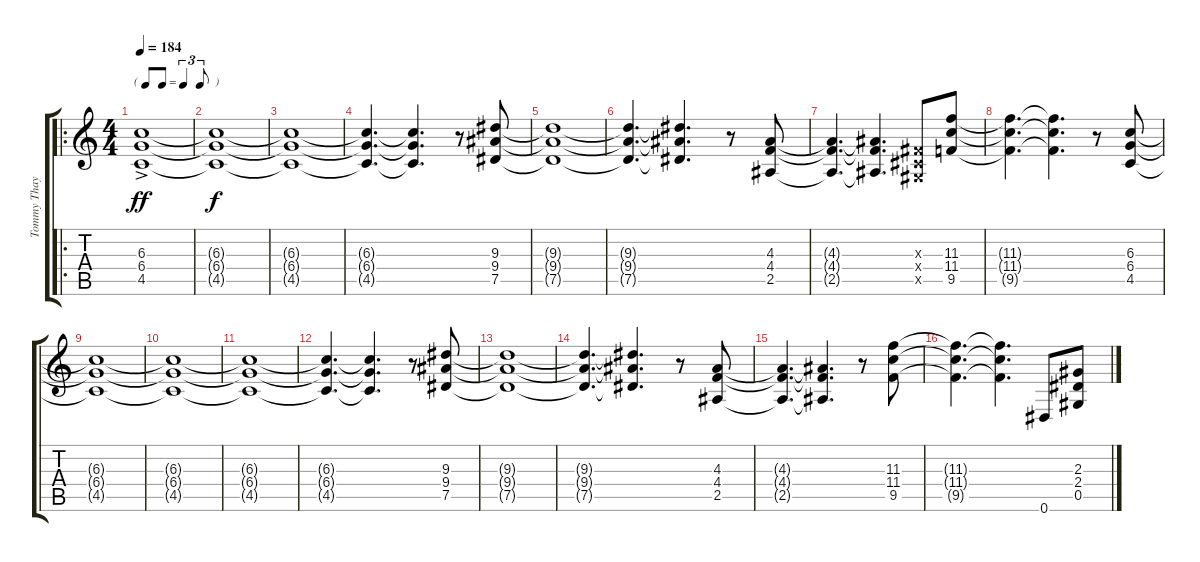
\track ("Tommy Thayer" "Tommy Thay") {instrument distortionguitar}
\staff {score tabs}
\tuning (Eb4 Bb3 Gb3 Db3 Ab2 Eb2) {hide}
\ro
\ts (4 4)
\tf triplet8th
\tempo 184
\clef g2
\ks c
(6.3{ac} 6.4 4.5).1{dy ff} |
(6.3{t} 6.4{t} 4.5{t}).1{dy f} |
(6.3{t} 6.4{t} 4.5{t}).1 |
(6.3{t} 6.4{t} 4.5{t}).4{d} (6.3{t} 6.4{t} 4.5{t}).4{d} r.8 (9.3 9.4 7.5).8 |
(9.3{t} 9.4{t} 7.5{t}).1 |
(9.3{t} 9.4{t} 7.5{t}).4{d} (9.3{t} 9.4{t} 7.5{t}).4{d} r.8 (4.3 4.4 2.5).8 |
(4.3{t} 4.4{t} 2.5{t}).4{d} (4.3{t} 4.4{t} 2.5{t}).4{d} (0.3{x} 0.4{x} 0.5{x}).8 (11.3 11.4 9.5).8 |
(11.3{t} 11.4{t} 9.5{t}).4{d} (11.3{t} 11.4{t} 9.5{t}).4{d} r.8 (6.3 6.4 4.5).8 |
(6.3{t} 6.4{t} 4.5{t}).1 |
(6.3{t} 6.4{t} 4.5{t}).1 |
(6.3{t} 6.4{t} 4.5{t}).1 |
(6.3{t} 6.4{t} 4.5{t}).4{d} (6.3{t} 6.4{t} 4.5{t}).4{d} r.8 (9.3 9.4 7.5).8 |
(9.3{t} 9.4{t} 7.5{t}).1 |
(9.3{t} 9.4{t} 7.5{t}).4{d} (9.3{t} 9.4{t} 7.5{t}).4{d} r.8 (4.3 4.4 2.5).8 |
(4.3{t} 4.4{t} 2.5{t}).4{d} (4.3{t} 4.4{t} 2.5{t}).4{d} r.8 (11.3 11.4 9.5).8 |
(11.3{t} 11.4{t} 9.5{t}).4{d} (11.3{t} 11.4{t} 9.5{t}).4{d} 0.6.8 (2.3 2.4 0.5).8
